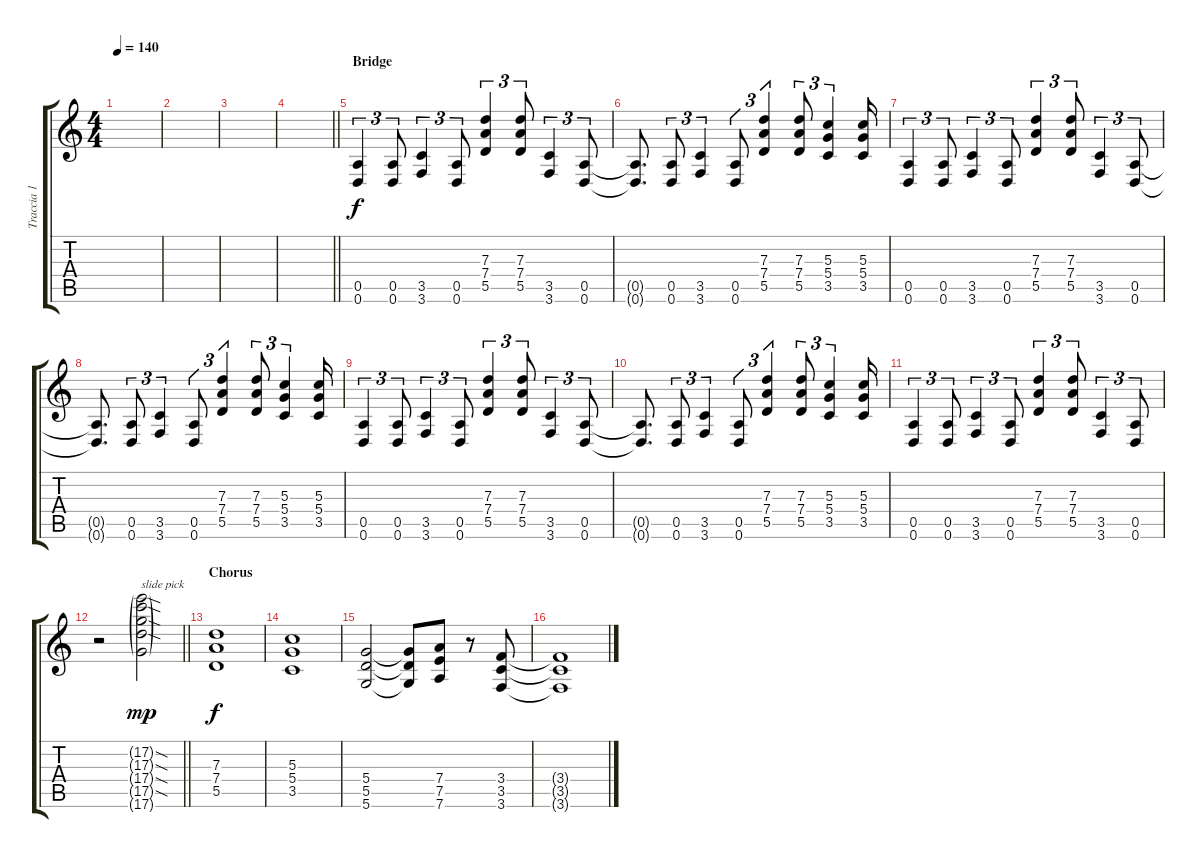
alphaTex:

\track ("Traccia 1" "Traccia 1") {instrument distortionguitar}
\staff {score tabs}
\tuning (E4 B3 G3 D3 A2 D2) {hide}
\ts (4 4)
\tempo 140
\clef g2
\ks c
|
|
|
\barLineRight lightlight
|
\section ("" "Bridge")
(0.5 0.6).4{tu (3 2)} (0.5 0.6).8{tu (3 2)} (3.5 3.6).4{tu (3 2)} (0.5 0.6).8{tu (3 2)} (7.3 7.4 5.5).4{tu (3 2)} (7.3 7.4 5.5).8{tu (3 2)} (3.5 3.6).4{tu (3 2)} (0.5 0.6).8{tu (3 2)} |
(0.5{t} 0.6{t}).8{d} (0.5 0.6).8{tu (3 2)} (3.5 3.6).4{tu (3 2)} (0.5 0.6).8{tu (3 2)} (7.3 7.4 5.5).4{tu (3 2)} (7.3 7.4 5.5).8{tu (3 2)} (5.3 5.4 3.5).4{tu (3 2)} (5.3 5.4 3.5).16 |
(0.5 0.6).4{tu (3 2)} (0.5 0.6).8{tu (3 2)} (3.5 3.6).4{tu (3 2)} (0.5 0.6).8{tu (3 2)} (7.3 7.4 5.5).4{tu (3 2)} (7.3 7.4 5.5).8{tu (3 2)} (3.5 3.6).4{tu (3 2)} (0.5 0.6).8{tu (3 2)} |
(0.5{t} 0.6{t}).8{d} (0.5 0.6).8{tu (3 2)} (3.5 3.6).4{tu (3 2)} (0.5 0.6).8{tu (3 2)} (7.3 7.4 5.5).4{tu (3 2)} (7.3 7.4 5.5).8{tu (3 2)} (5.3 5.4 3.5).4{tu (3 2)} (5.3 5.4 3.5).16 |
(0.5 0.6).4{tu (3 2)} (0.5 0.6).8{tu (3 2)} (3.5 3.6).4{tu (3 2)} (0.5 0.6).8{tu (3 2)} (7.3 7.4 5.5).4{tu (3 2)} (7.3 7.4 5.5).8{tu (3 2)} (3.5 3.6).4{tu (3 2)} (0.5 0.6).8{tu (3 2)} |
(0.5{t} 0.6{t}).8{d} (0.5 0.6).8{tu (3 2)} (3.5 3.6).4{tu (3 2)} (0.5 0.6).8{tu (3 2)} (7.3 7.4 5.5).4{tu (3 2)} (7.3 7.4 5.5).8{tu (3 2)} (5.3 5.4 3.5).4{tu (3 2)} (5.3 5.4 3.5).16 |
(0.5 0.6).4{tu (3 2)} (0.5 0.6).8{tu (3 2)} (3.5 3.6).4{tu (3 2)} (0.5 0.6).8{tu (3 2)} (7.3 7.4 5.5).4{tu (3 2)} (7.3 7.4 5.5).8{tu (3 2)} (3.5 3.6).4{tu (3 2)} (0.5 0.6).8{tu (3 2)} |
\barLineRight lightlight
r.2 (17.2{sod g} 17.3{sod g} 17.4{sod g} 17.5{sod g} 17.6{g}).2{txt "slide pick" dy mp} |
\section ("" "Chorus")
(7.3 7.4 5.5).1{dy f} |
(5.3 5.4 3.5).1 |
(5.4 5.5 5.6).2 (5.4{t} 5.5{t} 5.6{t}).8 (7.4 7.5 7.6).8 r.8 (3.4 3.5 3.6).8 |
(3.4{t} 3.5{t} 3.6{t}).1
